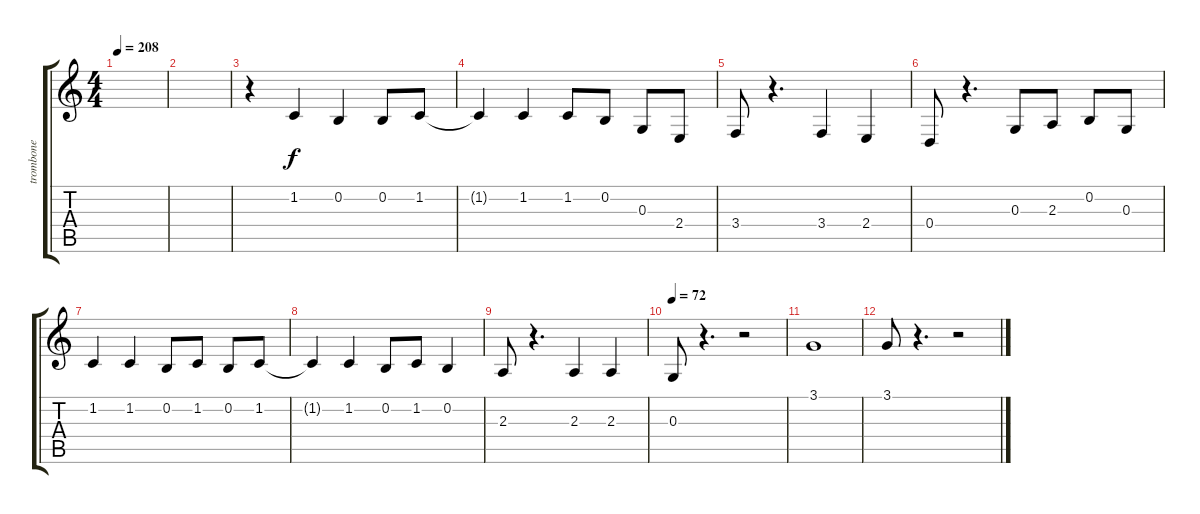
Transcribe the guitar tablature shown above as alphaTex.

\track ("trombone" "trombone") {instrument trombone}
\staff {score tabs}
\tuning (E4 B3 G3 D3 A2 E2) {hide}
\ts (4 4)
\tempo 208
\clef g2
\ks c
|
|
r.4 1.2.4 0.2.4 0.2.8 1.2.8 |
1.2{t}.4 1.2.4 1.2.8 0.2.8 0.3.8 2.4.8 |
3.4.8 r.4{d} 3.4.4 2.4.4 |
0.4.8 r.4{d} 0.3.8 2.3.8 0.2.8 0.3.8 |
1.2.4 1.2.4 0.2.8 1.2.8 0.2.8 1.2.8 |
1.2{t}.4 1.2.4 0.2.8 1.2.8 0.2.4 |
2.3.8 r.4{d} 2.3.4 2.3.4 |
\tempo 72
0.3.8 r.4{d} r.2 |
3.1.1 |
3.1.8 r.4{d} r.2
